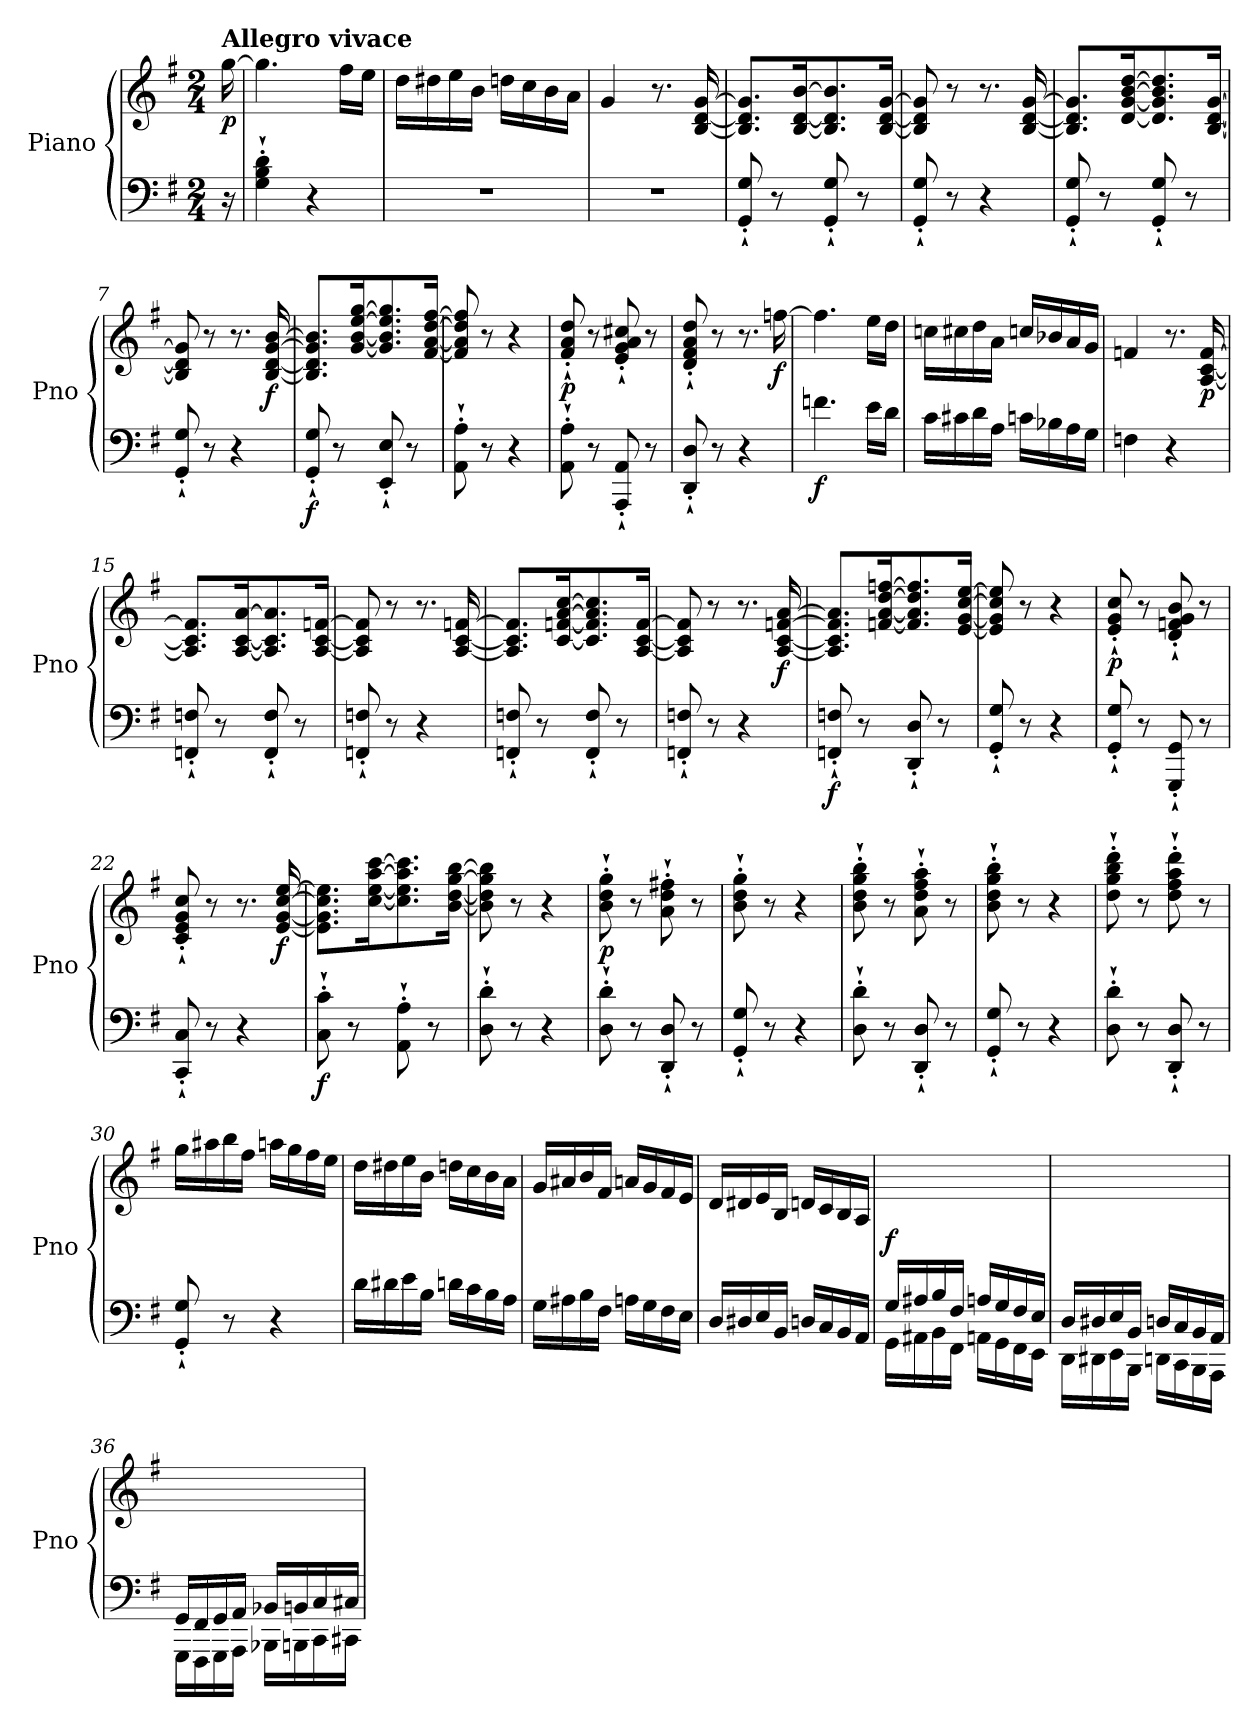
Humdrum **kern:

**kern	**kern	**dynam
*part1	*part1	*part1
*staff2	*staff1	*staff1/2
*I"Piano	*	*
*I'Pno	*	*
*clefF4	*clefG2	*
*k[f#]	*k[f#]	*
*M2/4	*M2/4	*
=	=	=
!	!LO:TX:a:B:t=Allegro vivace	!
!	!	!LO:DY:b
16r	[16gg\	p
=1	=1	=1
4G\'` 4B\'` 4d\'`	4.gg\]	.
4r	.	.
.	16ff#\LL	.
.	16ee\JJ	.
=2	=2	=2
2r	16dd\LL	.
.	16dd#X\	.
.	16ee\	.
.	16b\JJ	.
.	16ddn\LL	.
.	16cc\	.
.	16b\	.
.	16a\JJ	.
=3	=3	=3
2r	4g/	.
.	8.r	.
.	[16B/ [16d/ [16g/	.
=4	=4	=4
8GG/'` 8G/'`	8.B/] 8.d/] 8.g/]L	.
8r	.	.
.	[16B/ [16d/ [16b/K	.
8GG/'` 8G/'`	8.B/] 8.d/] 8.b/]	.
8r	.	.
.	[16B/ [16d/ [16g/Jk	.
=5	=5	=5
8GG/'` 8G/'`	8B/] 8d/] 8g/]	.
8r	8r	.
4r	8.r	.
.	[16B/ [16d/ [16g/	.
=6	=6	=6
8GG/'` 8G/'`	8.B/] 8.d/] 8.g/]L	.
8r	.	.
.	[16d/ [16g/ [16b/ [16dd/K	.
8GG/'` 8G/'`	8.d/] 8.g/] 8.b/] 8.dd/]	.
8r	.	.
.	[16B/ [16d/ [16g/Jk	.
!!LO:LB:g=z
=7	=7	=7
8GG/'` 8G/'`	8B/] 8d/] 8g/]	.
8r	8r	.
4r	8.r	.
!	!	!LO:DY:b
.	[16B/ [16d/ [16g/ [16b/	f
!!LO:LB:g=z
=8	=8	=8
!	!	!LO:DY:b=2
8GG/'` 8G/'`	8.B/] 8.d/] 8.g/] 8.b/]L	f
8r	.	.
.	[16g/ [16b/ [16ee/ [16gg/K	.
8EE/'` 8E/'`	8.g/] 8.b/] 8.ee/] 8.gg/]	.
8r	.	.
.	[16f#/ [16a/ [16dd/ [16ff#/Jk	.
=9	=9	=9
8AA\'` 8A\'`	8f#/] 8a/] 8dd/] 8ff#/]	.
8r	8r	.
4r	4r	.
=10	=10	=10
!	!	!LO:DY:b
8AA\'` 8A\'`	8f#/'` 8a/'` 8dd/'`	p
8r	8r	.
8AAA/'` 8AA/'`	8e/'` 8g/'` 8a/'` 8cc#X/'`	.
8r	8r	.
=11	=11	=11
8DD/'` 8D/'`	8d/'` 8f#/'` 8a/'` 8dd/'`	.
8r	8r	.
4r	8.r	.
!	!	!LO:DY:b
.	[16ffn\	f
=12	=12	=12
!	!	!LO:DY:b=2
4.fn\	4.ff\]	f
16e\LL	16ee\LL	.
16d\JJ	16dd\JJ	.
=13	=13	=13
16c\LL	16ccn\LL	.
16c#X\	16cc#X\	.
16d\	16dd\	.
16A\JJ	16a\JJ	.
16cn\LL	16ccn/LL	.
16B-X\	16b-X/	.
16A\	16a/	.
16G\JJ	16g/JJ	.
=14	=14	=14
4Fn\	4fn/	.
4r	8.r	.
!	!	!LO:DY:b
.	[16A/ [16c/ [16f/	p
!!LO:LB:g=z
=15	=15	=15
8FFn/'` 8Fn/'`	8.A/] 8.c/] 8.f/]L	.
8r	.	.
.	[16A/ [16c/ [16a/K	.
8FF/'` 8F/'`	8.A/] 8.c/] 8.a/]	.
8r	.	.
.	[16A/ [16c/ [16fn/Jk	.
=16	=16	=16
8FFn/'` 8Fn/'`	8A/] 8c/] 8f/]	.
8r	8r	.
4r	8.r	.
.	[16A/ [16c/ [16fn/	.
=17	=17	=17
8FFn/'` 8Fn/'`	8.A/] 8.c/] 8.f/]L	.
8r	.	.
.	[16c/ [16fn/ [16a/ [16cc/K	.
8FF/'` 8F/'`	8.c/] 8.f/] 8.a/] 8.cc/]	.
8r	.	.
.	[16A/ [16c/ [16f/Jk	.
=18	=18	=18
8FFn/'` 8Fn/'`	8A/] 8c/] 8f/]	.
8r	8r	.
4r	8.r	.
!	!	!LO:DY:b
.	[16A/ [16c/ [16fn/ [16a/	f
=19	=19	=19
!	!	!LO:DY:b=2
8FFn/'` 8Fn/'`	8.A/] 8.c/] 8.f/] 8.a/]L	f
8r	.	.
.	[16fn/ [16a/ [16dd/ [16ffn/K	.
8DD/'` 8D/'`	8.f/] 8.a/] 8.dd/] 8.ff/]	.
8r	.	.
.	[16e/ [16g/ [16cc/ [16ee/Jk	.
=20	=20	=20
8GG/'` 8G/'`	8e/] 8g/] 8cc/] 8ee/]	.
8r	8r	.
4r	4r	.
=21	=21	=21
!	!	!LO:DY:b
8GG/'` 8G/'`	8e/'` 8g/'` 8cc/'`	p
8r	8r	.
8GGG/'` 8GG/'`	8d/'` 8fn/'` 8g/'` 8b/'`	.
8r	8r	.
!!LO:LB:g=z
=22	=22	=22
8CC/'` 8C/'`	8c/'` 8e/'` 8g/'` 8cc/'`	.
8r	8r	.
4r	8.r	.
!	!	!LO:DY:b
.	[16e/ [16g/ [16cc/ [16ee/	f
=23	=23	=23
!	!	!LO:DY:b=2
8C\'` 8c\'`	8.e\] 8.g\] 8.cc\] 8.ee\]L	f
8r	.	.
.	[16cc\ [16ee\ [16aa\ [16ccc\K	.
8AA\'` 8A\'`	8.cc\] 8.ee\] 8.aa\] 8.ccc\]	.
8r	.	.
.	[16b\ [16dd\ [16gg\ [16bb\Jk	.
=24	=24	=24
8D\'` 8d\'`	8b\] 8dd\] 8gg\] 8bb\]	.
8r	8r	.
4r	4r	.
=25	=25	=25
!	!	!LO:DY:b
8D\'` 8d\'`	8b\'` 8dd\'` 8gg\'`	p
8r	8r	.
8DD/'` 8D/'`	8a\'` 8dd\'` 8ff#X\'`	.
8r	8r	.
=26	=26	=26
8GG/'` 8G/'`	8b\'` 8dd\'` 8gg\'`	.
8r	8r	.
4r	4r	.
=27	=27	=27
8D\'` 8d\'`	8b\'` 8dd\'` 8gg\'` 8bb\'`	.
8r	8r	.
8DD/'` 8D/'`	8a\'` 8dd\'` 8ff#\'` 8aa\'`	.
8r	8r	.
=28	=28	=28
8GG/'` 8G/'`	8b\'` 8dd\'` 8gg\'` 8bb\'`	.
8r	8r	.
4r	4r	.
=29	=29	=29
8D\'` 8d\'`	8dd\'` 8gg\'` 8bb\'` 8ddd\'`	.
8r	8r	.
8DD/'` 8D/'`	8dd\'` 8ff#\'` 8aa\'` 8ddd\'`	.
8r	8r	.
!!LO:PB:g=z
=30	=30	=30
!	!	!LO:DY:b
8GG/'` 8G/'`	16gg\LL	other-dynamics
.	16aa#X\	.
8r	16bb\	.
.	16ff#\JJ	.
4r	16aan\LL	.
.	16gg\	.
.	16ff#\	.
.	16ee\JJ	.
!!LO:PB:g=z
=31	=31	=31
16d\LL	16dd\LL	.
16d#X\	16dd#X\	.
16e\	16ee\	.
16B\JJ	16b\JJ	.
16dn\LL	16ddn\LL	.
16c\	16cc\	.
16B\	16b\	.
16A\JJ	16a\JJ	.
=32	=32	=32
16G\LL	16g/LL	.
16A#X\	16a#X/	.
16B\	16b/	.
16F#\JJ	16f#/JJ	.
16An\LL	16an/LL	.
16G\	16g/	.
16F#\	16f#/	.
16E\JJ	16e/JJ	.
=33	=33	=33
16D/LL	16d/LL	.
16D#X/	16d#X/	.
16E/	16e/	.
16BB/JJ	16B/JJ	.
16Dn/LL	16dn/LL	.
16C/	16c/	.
16BB/	16B/	.
16AA/JJ	16A/JJ	.
=34	=34	=34
*^	*	*
!	!	!	!LO:DY:b
16G/LL	16GG\LL	2ryy	f
16A#X/	16AA#X\	.	.
16B/	16BB\	.	.
16F#/JJ	16FF#\JJ	.	.
16An/LL	16AAn\LL	.	.
16G/	16GG\	.	.
16F#/	16FF#\	.	.
16E/JJ	16EE\JJ	.	.
!!LO:LB:g=z
=35	=35	=35	=35
16D/LL	16DD\LL	2ryy	.
16D#X/	16DD#X\	.	.
16E/	16EE\	.	.
16BB/JJ	16BBB\JJ	.	.
16Dn/LL	16DDn\LL	.	.
16C/	16CC\	.	.
16BB/	16BBB\	.	.
16AA/JJ	16AAA\JJ	.	.
=36	=36	=36	=36
16GG/LL	16GGG\LL	2ryy	.
16FF#/	16FFF#\	.	.
16GG/	16GGG\	.	.
16AA/JJ	16AAA\JJ	.	.
16BB-X/LL	16BBB-X\LL	.	.
16BBn/	16BBBn\	.	.
16C/	16CC\	.	.
16C#X/JJ	16CC#X\JJ	.	.
*v	*v	*	*
=	=	=
*-	*-	*-
